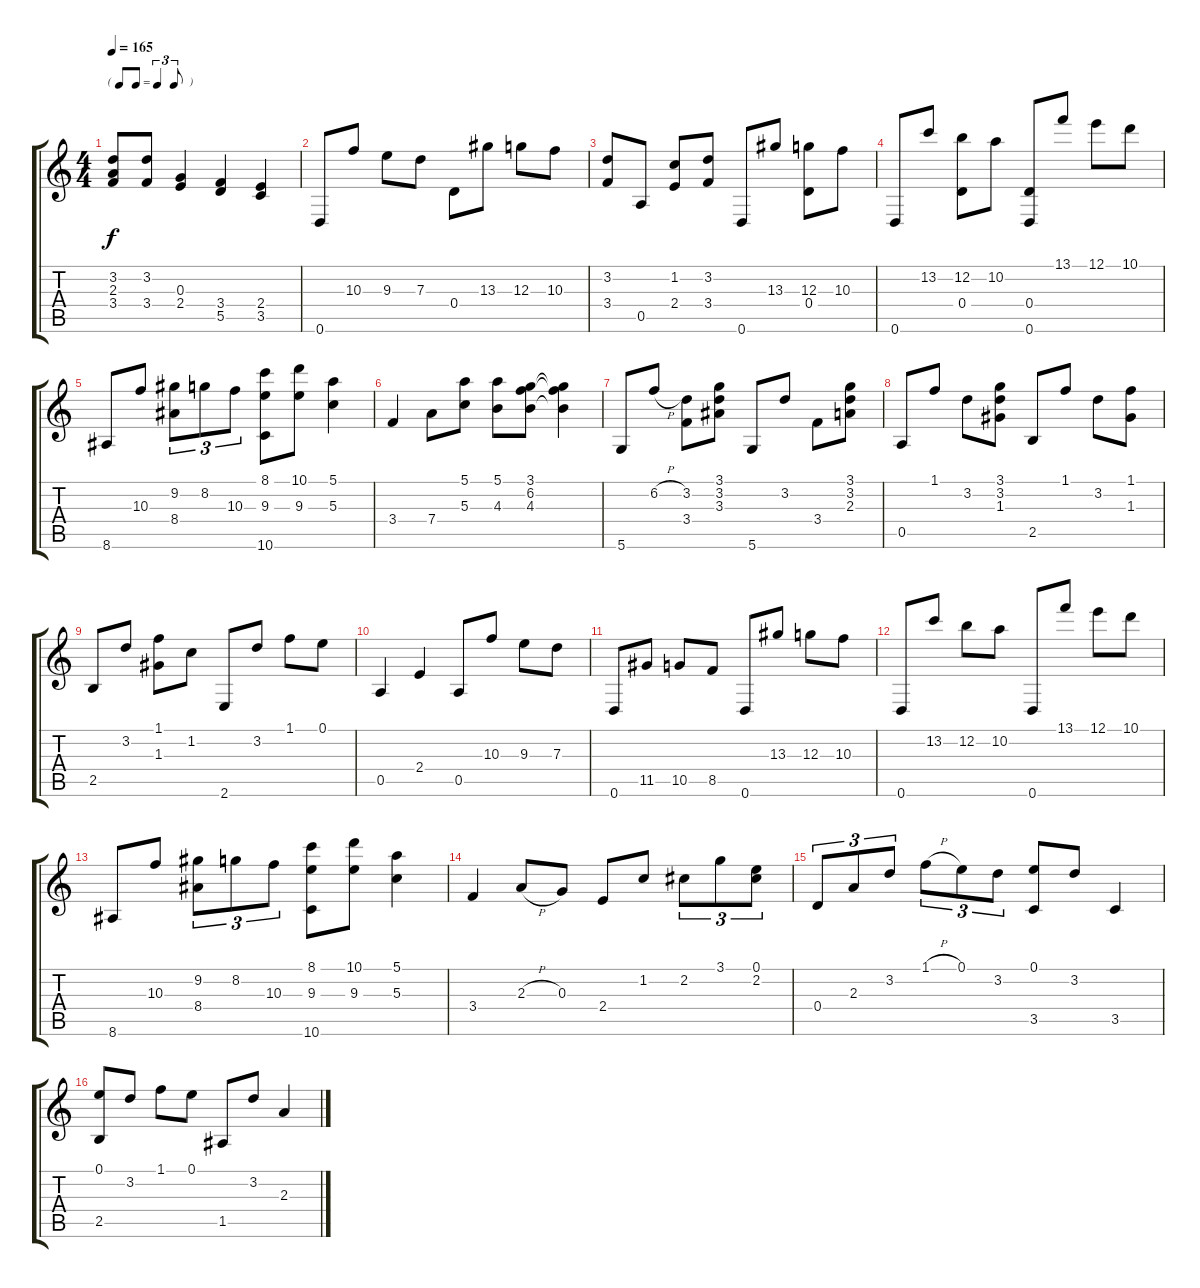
\track "" {instrument acousticguitarsteel}
\staff {score tabs}
\tuning (E4 B3 G3 D3 A2 D2) {hide}
\ts (4 4)
\tf triplet8th
\tempo 165
\clef g2
\ks c
(3.2{t} 2.3{t} 3.4{t}).8{dy f} (3.2 3.4).8 (0.3 2.4).4 (3.4 5.5).4 (2.4 3.5).4 |
0.6.8 10.3.8 9.3.8 7.3.8 0.4.8 13.3.8 12.3.8 10.3.8 |
(3.2 3.4).8 0.5.8 (1.2 2.4).8 (3.2 3.4).8 0.6.8 13.3.8 (12.3 0.4).8 10.3.8 |
0.6.8 13.2.8 (12.2 0.4).8 10.2.8 (0.4 0.6).8 13.1.8 12.1.8 10.1.8 |
8.6.8 10.3.8 (9.2 8.4).8{tu (3 2)} 8.2.8{tu (3 2)} 10.3.8{tu (3 2)} (8.1 9.3 10.6).8 (10.1 9.3).8 (5.1 5.3).4 |
3.4.4 7.4.8 (5.1 5.3).8 (5.1 4.3).8 (3.1 6.2 4.3).8 (3.1{t} 6.2{t} 4.3{t}).4 |
5.6.8 6.2{h}.8 (3.2 3.4).8 (3.1 3.2 3.3).8 5.6.8 3.2.8 3.4.8 (3.1 3.2 2.3).8 |
0.5.8 1.1.8 3.2.8 (3.1 3.2 1.3).8 2.5.8 1.1.8 3.2.8 (1.1 1.3).8 |
2.5.8 3.2.8 (1.1 1.3).8 1.2.8 2.6.8 3.2.8 1.1.8 0.1.8 |
0.5.4 2.4.4 0.5.8 10.3.8 9.3.8 7.3.8 |
0.6.8 11.5.8 10.5.8 8.5.8 0.6.8 13.3.8 12.3.8 10.3.8 |
0.6.8 13.2.8 12.2.8 10.2.8 0.6.8 13.1.8 12.1.8 10.1.8 |
8.6.8 10.3.8 (9.2 8.4).8{tu (3 2)} 8.2.8{tu (3 2)} 10.3.8{tu (3 2)} (8.1 9.3 10.6).8 (10.1 9.3).8 (5.1 5.3).4 |
3.4.4 2.3{h}.8 0.3.8 2.4.8 1.2.8 2.2.8{tu (3 2)} 3.1.8{tu (3 2)} (0.1 2.2).8{tu (3 2)} |
0.4.8{tu (3 2)} 2.3.8{tu (3 2)} 3.2.8{tu (3 2)} 1.1{h}.8{tu (3 2)} 0.1.8{tu (3 2)} 3.2.8{tu (3 2)} (0.1 3.5).8 3.2.8 3.5.4 |
(0.1 2.5).8 3.2.8 1.1.8 0.1.8 1.5.8 3.2.8 2.3.4
